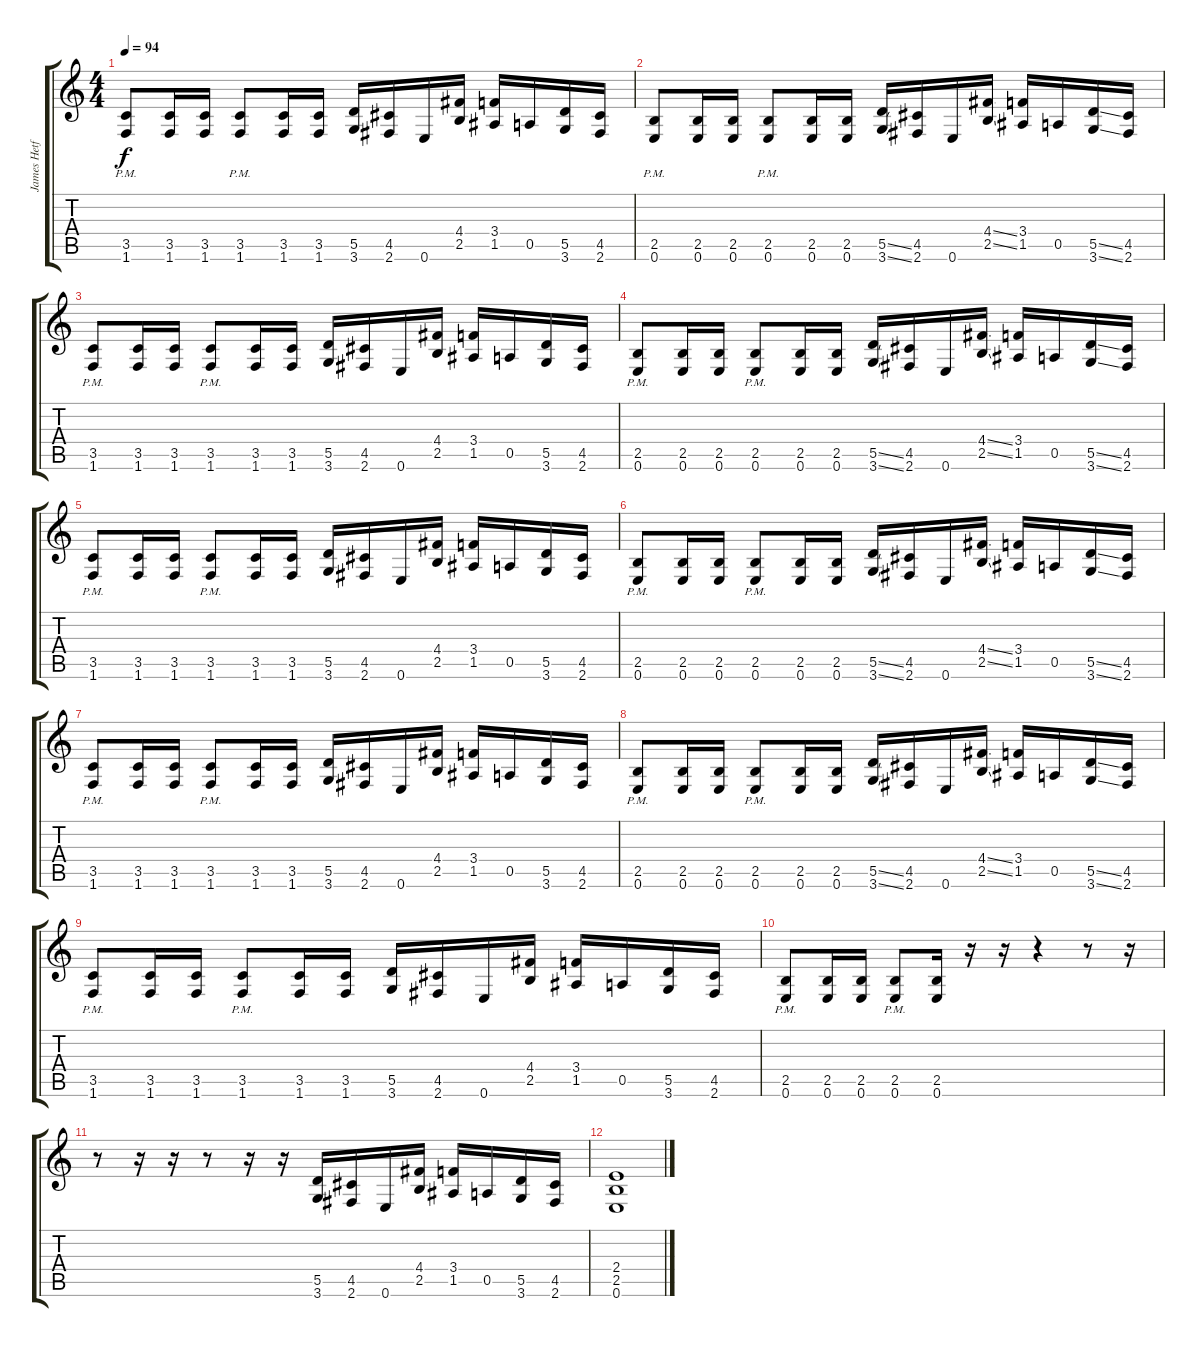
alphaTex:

\track ("James Hetfield" "James Hetf") {instrument distortionguitar}
\staff {score tabs}
\tuning (E4 B3 G3 D3 A2 E2) {hide}
\ts (4 4)
\tempo 94
\clef g2
\ks c
(3.5{pm} 1.6).8{dy f} (3.5 1.6).16 (3.5 1.6).16 (3.5{pm} 1.6).8 (3.5 1.6).16 (3.5 1.6).16 (5.5 3.6).16 (4.5 2.6).16 0.6.16 (4.4 2.5).16 (3.4 1.5).16 0.5.16 (5.5 3.6).16 (4.5 2.6).16 |
(2.5{pm} 0.6).8 (2.5 0.6).16 (2.5 0.6).16 (2.5{pm} 0.6).8 (2.5 0.6).16 (2.5 0.6).16 (5.5{ss} 3.6{ss}).16 (4.5 2.6).16 0.6.16 (4.4{ss} 2.5{ss}).16 (3.4 1.5).16 0.5.16 (5.5{ss} 3.6{ss}).16 (4.5 2.6).16 |
(3.5{pm} 1.6).8 (3.5 1.6).16 (3.5 1.6).16 (3.5{pm} 1.6).8 (3.5 1.6).16 (3.5 1.6).16 (5.5 3.6).16 (4.5 2.6).16 0.6.16 (4.4 2.5).16 (3.4 1.5).16 0.5.16 (5.5 3.6).16 (4.5 2.6).16 |
(2.5{pm} 0.6).8 (2.5 0.6).16 (2.5 0.6).16 (2.5{pm} 0.6).8 (2.5 0.6).16 (2.5 0.6).16 (5.5{ss} 3.6{ss}).16 (4.5 2.6).16 0.6.16 (4.4{ss} 2.5{ss}).16 (3.4 1.5).16 0.5.16 (5.5{ss} 3.6{ss}).16 (4.5 2.6).16 |
(3.5{pm} 1.6).8 (3.5 1.6).16 (3.5 1.6).16 (3.5{pm} 1.6).8 (3.5 1.6).16 (3.5 1.6).16 (5.5 3.6).16 (4.5 2.6).16 0.6.16 (4.4 2.5).16 (3.4 1.5).16 0.5.16 (5.5 3.6).16 (4.5 2.6).16 |
(2.5{pm} 0.6).8 (2.5 0.6).16 (2.5 0.6).16 (2.5{pm} 0.6).8 (2.5 0.6).16 (2.5 0.6).16 (5.5{ss} 3.6{ss}).16 (4.5 2.6).16 0.6.16 (4.4{ss} 2.5{ss}).16 (3.4 1.5).16 0.5.16 (5.5{ss} 3.6{ss}).16 (4.5 2.6).16 |
(3.5{pm} 1.6).8 (3.5 1.6).16 (3.5 1.6).16 (3.5{pm} 1.6).8 (3.5 1.6).16 (3.5 1.6).16 (5.5 3.6).16 (4.5 2.6).16 0.6.16 (4.4 2.5).16 (3.4 1.5).16 0.5.16 (5.5 3.6).16 (4.5 2.6).16 |
(2.5{pm} 0.6).8 (2.5 0.6).16 (2.5 0.6).16 (2.5{pm} 0.6).8 (2.5 0.6).16 (2.5 0.6).16 (5.5{ss} 3.6{ss}).16 (4.5 2.6).16 0.6.16 (4.4{ss} 2.5{ss}).16 (3.4 1.5).16 0.5.16 (5.5{ss} 3.6{ss}).16 (4.5 2.6).16 |
(3.5{pm} 1.6).8 (3.5 1.6).16 (3.5 1.6).16 (3.5{pm} 1.6).8 (3.5 1.6).16 (3.5 1.6).16 (5.5 3.6).16 (4.5 2.6).16 0.6.16 (4.4 2.5).16 (3.4 1.5).16 0.5.16 (5.5 3.6).16 (4.5 2.6).16 |
(2.5{pm} 0.6).8 (2.5 0.6).16 (2.5 0.6).16 (2.5{pm} 0.6).8 (2.5 0.6).16 r.16 r.16 r.4 r.8 r.16 |
r.8 r.16 r.16 r.8 r.16 r.16 (5.5 3.6).16 (4.5 2.6).16 0.6.16 (4.4 2.5).16 (3.4 1.5).16 0.5.16 (5.5 3.6).16 (4.5 2.6).16 |
(2.4 2.5 0.6).1
